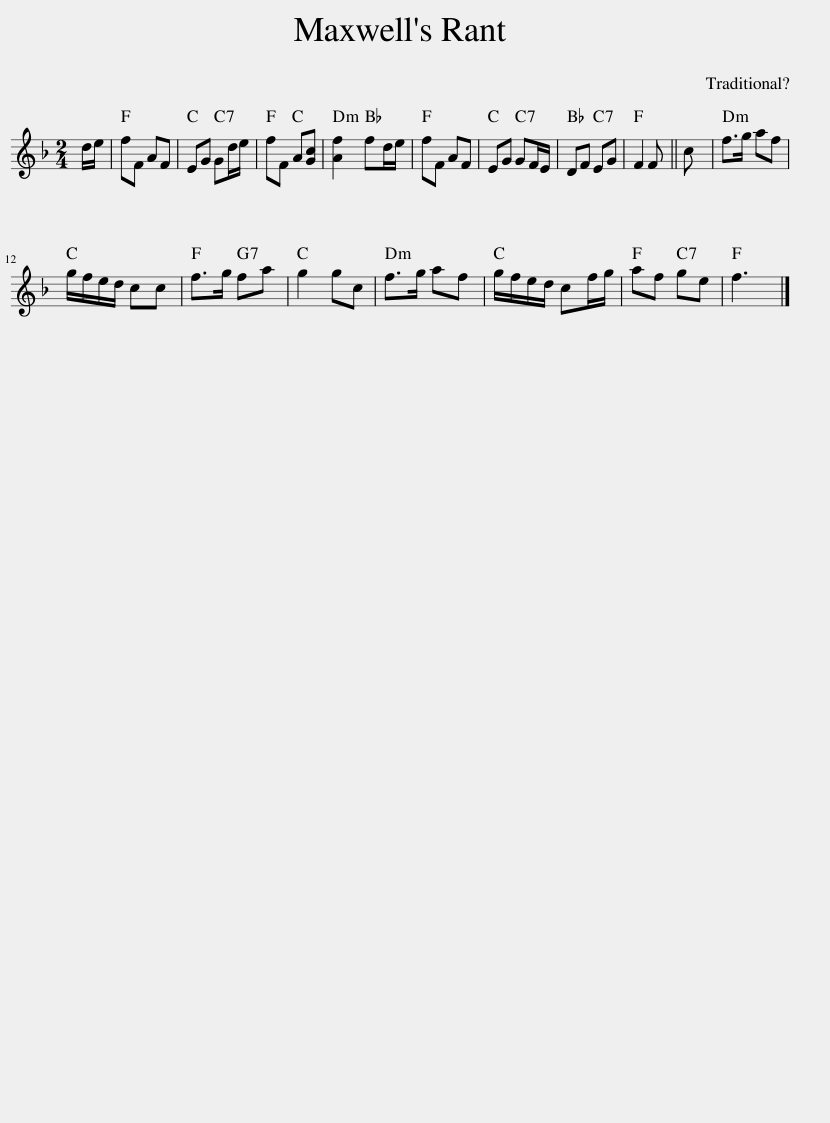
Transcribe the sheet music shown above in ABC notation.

X:1
L:1/8
M:2/4
I:linebreak $
K:F
V:1 treble
V:1
 d/e/ | fF AF | EG Gd/e/ | fF A[Gc] | [Af]2 fd/e/ | %5
 fF AF | EG GF/E/ | DF EG | F2 F || c | %10
 f>g af |$ g/f/e/d/ cc | f>g fa | g2 gc | f>g af | %15
 g/f/e/d/ cf/g/ | af ge | f3 |] %18
